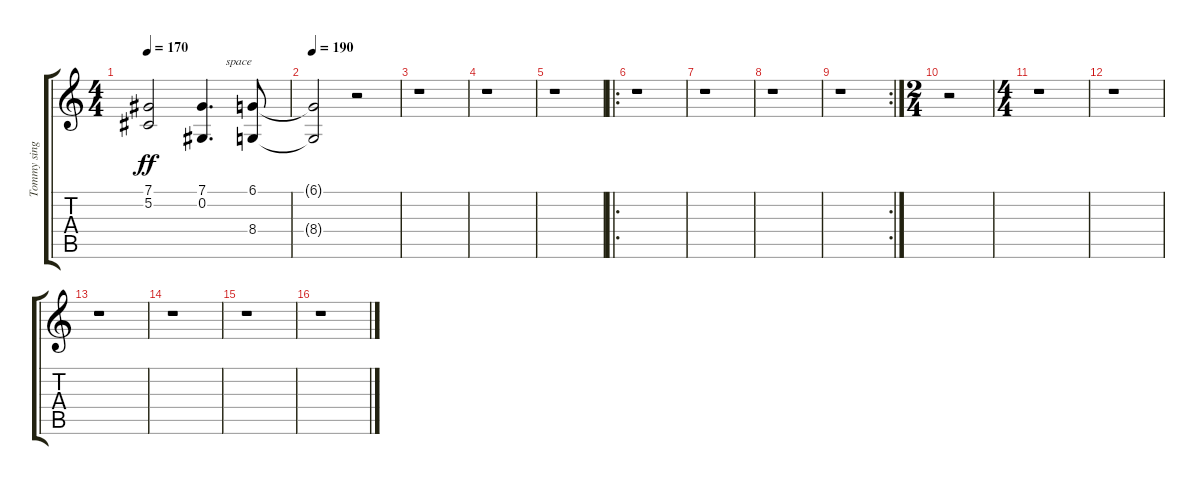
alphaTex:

\track ("Tommy singing" "Tommy sing") {instrument tenorsax}
\staff {score tabs}
\tuning (Db4 Ab3 E3 B2 Gb2 Db2) {hide}
\ts (4 4)
\tempo 170
\clef g2
\ks c
(7.1{t} 5.2{t}).2{dy ff} (7.1 0.2).4{d txt "        space"} (6.1 8.4).8 |
\tempo 190
(6.1{t} 8.4{t}).2 r.2 |
r.1 |
r.1 |
r.1 |
\ro
r.1 |
r.1 |
r.1 |
\rc 2
r.1 |
\ts (2 4)
r.2 |
\ts (4 4)
r.1 |
r.1 |
r.1 |
r.1 |
r.1 |
r.1
